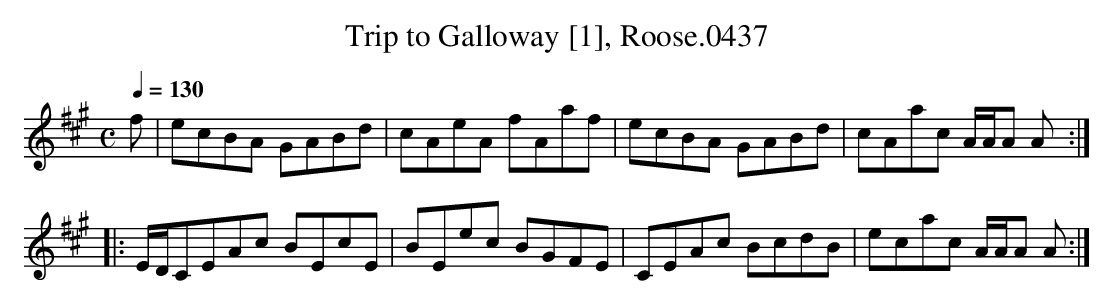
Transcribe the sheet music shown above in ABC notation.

X:1
T:Trip to Galloway [1], Roose.0437
Q:1/4=130
L:1/8
M:C
K:A
f|ecBA GABd|cAeA fAaf|ecBA GABd|cAac A/A/A A:|
|:E/D/CEAc BEcE|BEec BGFE|CEAc BcdB|ecac A/A/A A:|
